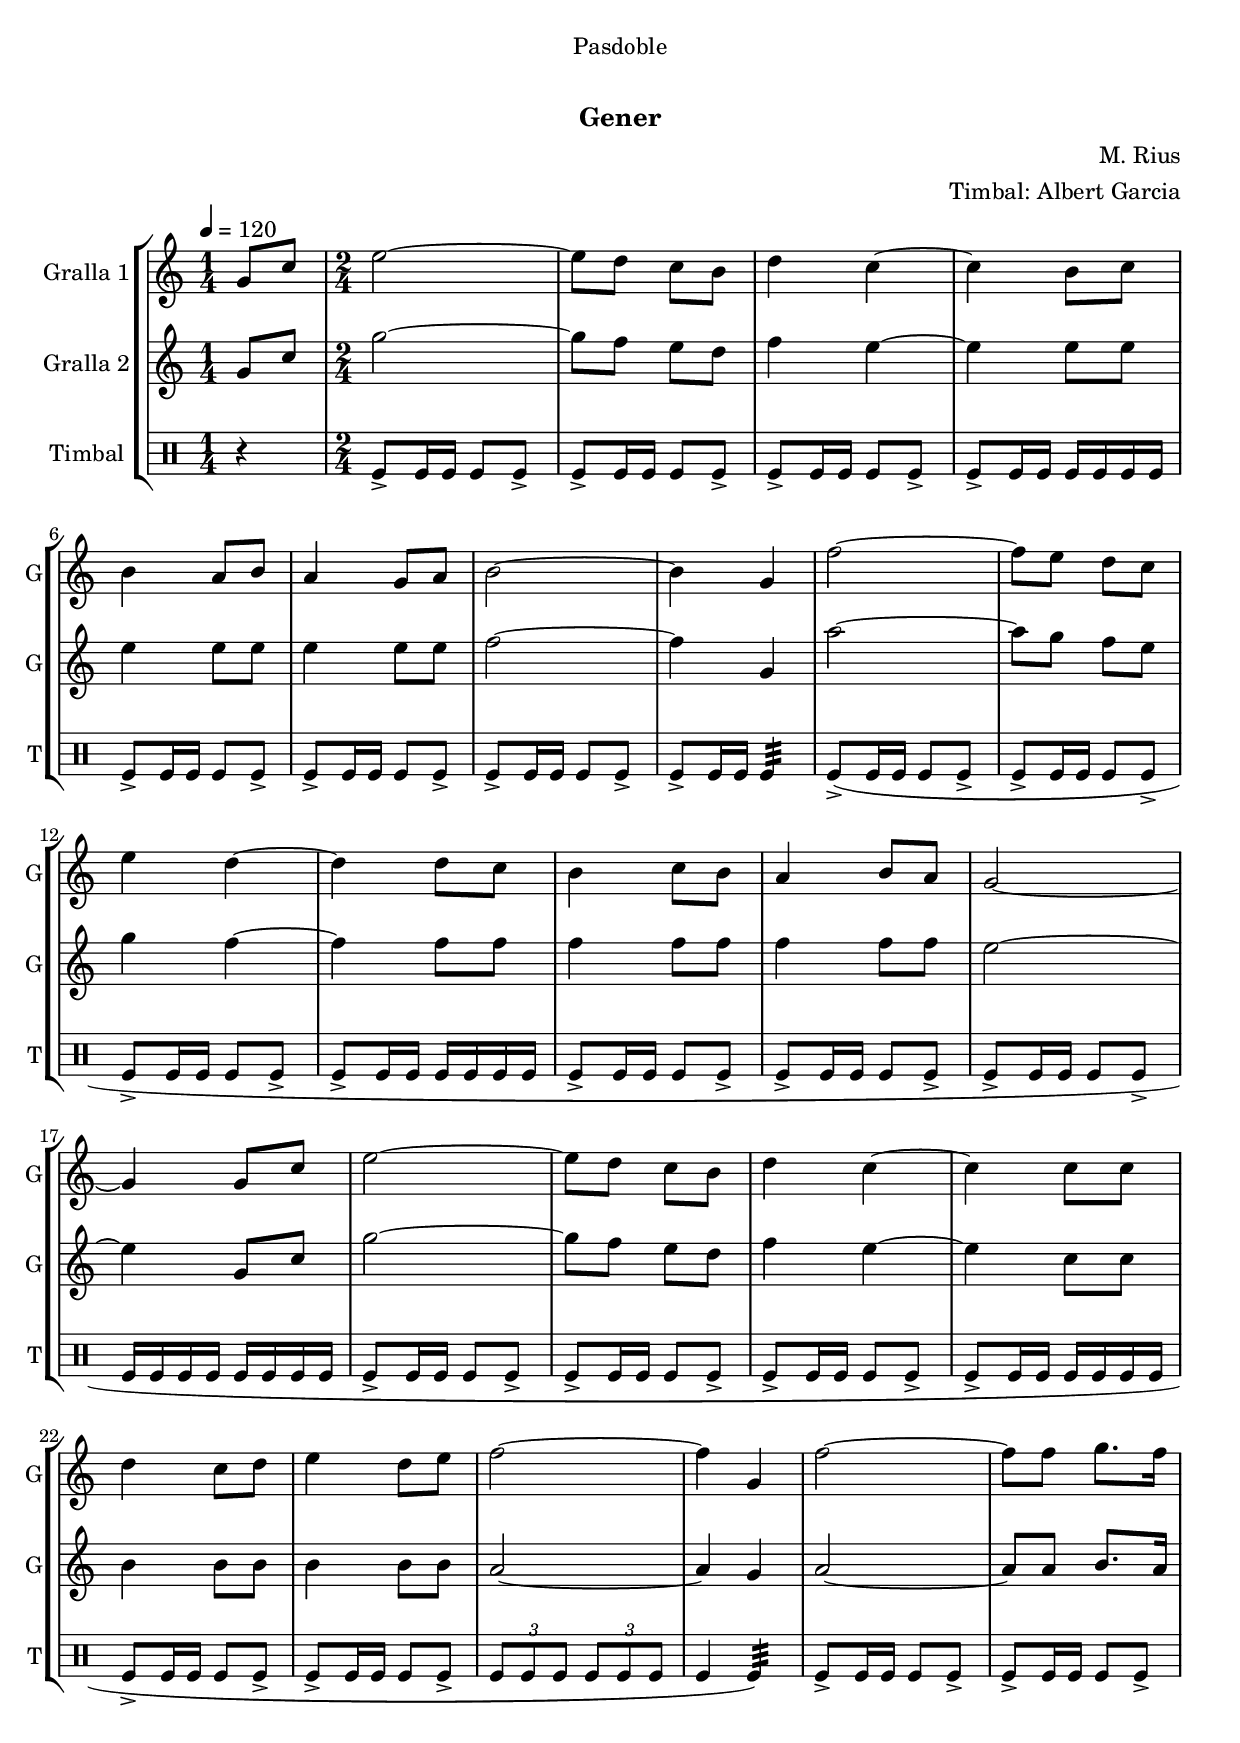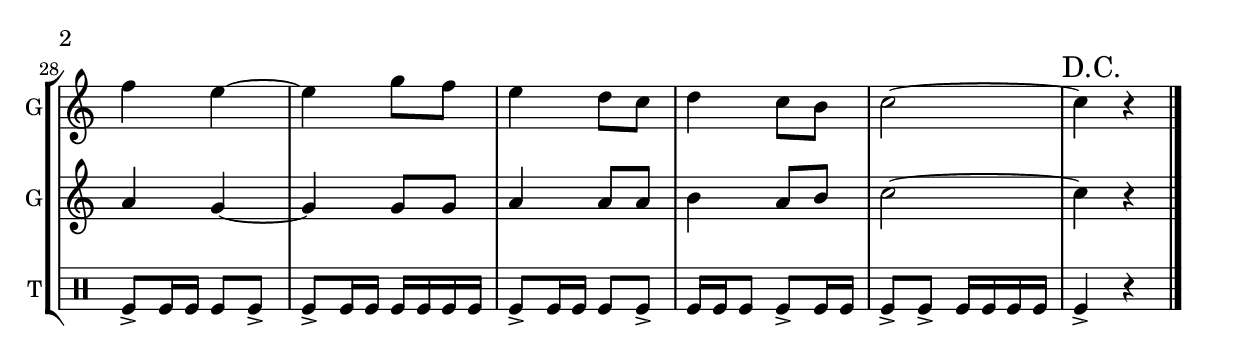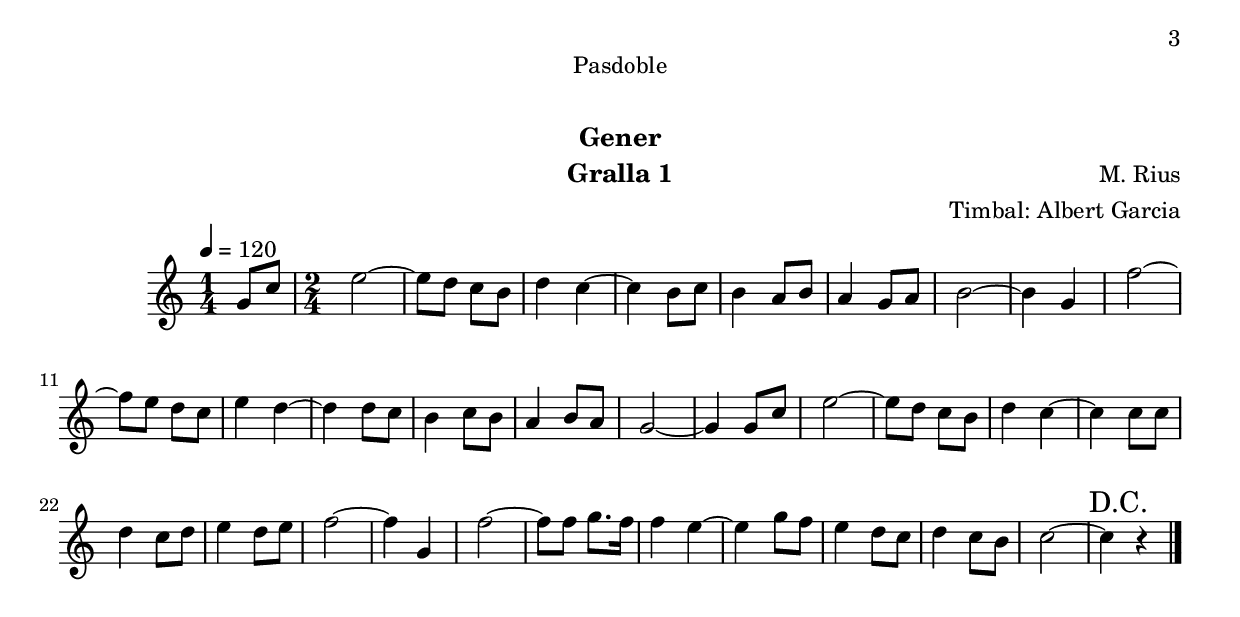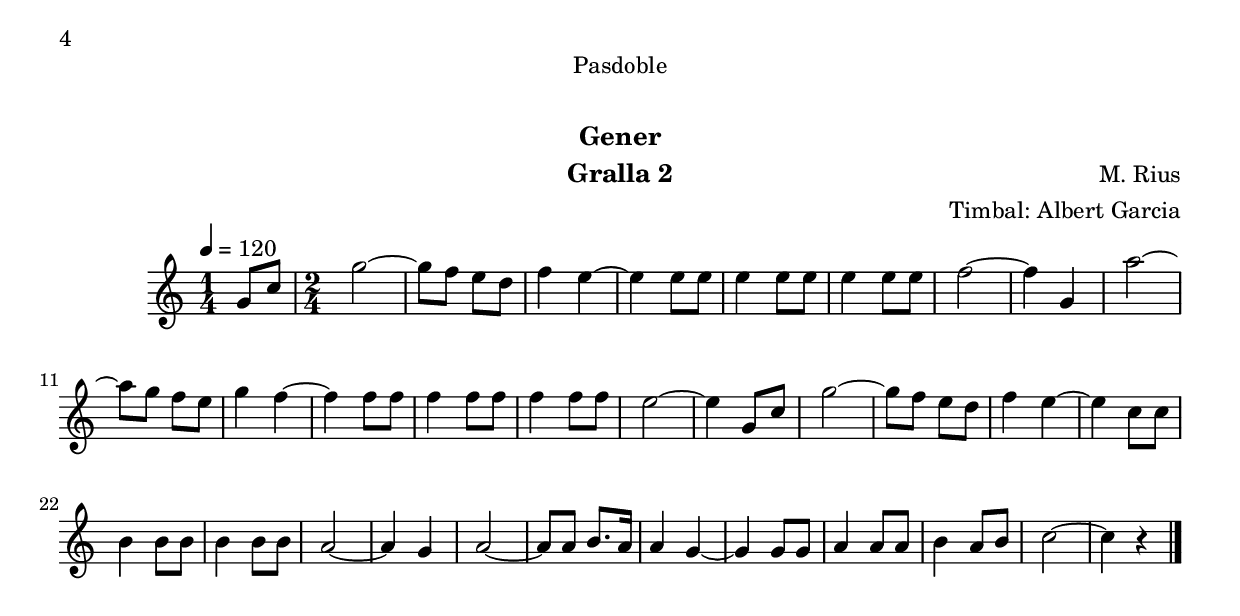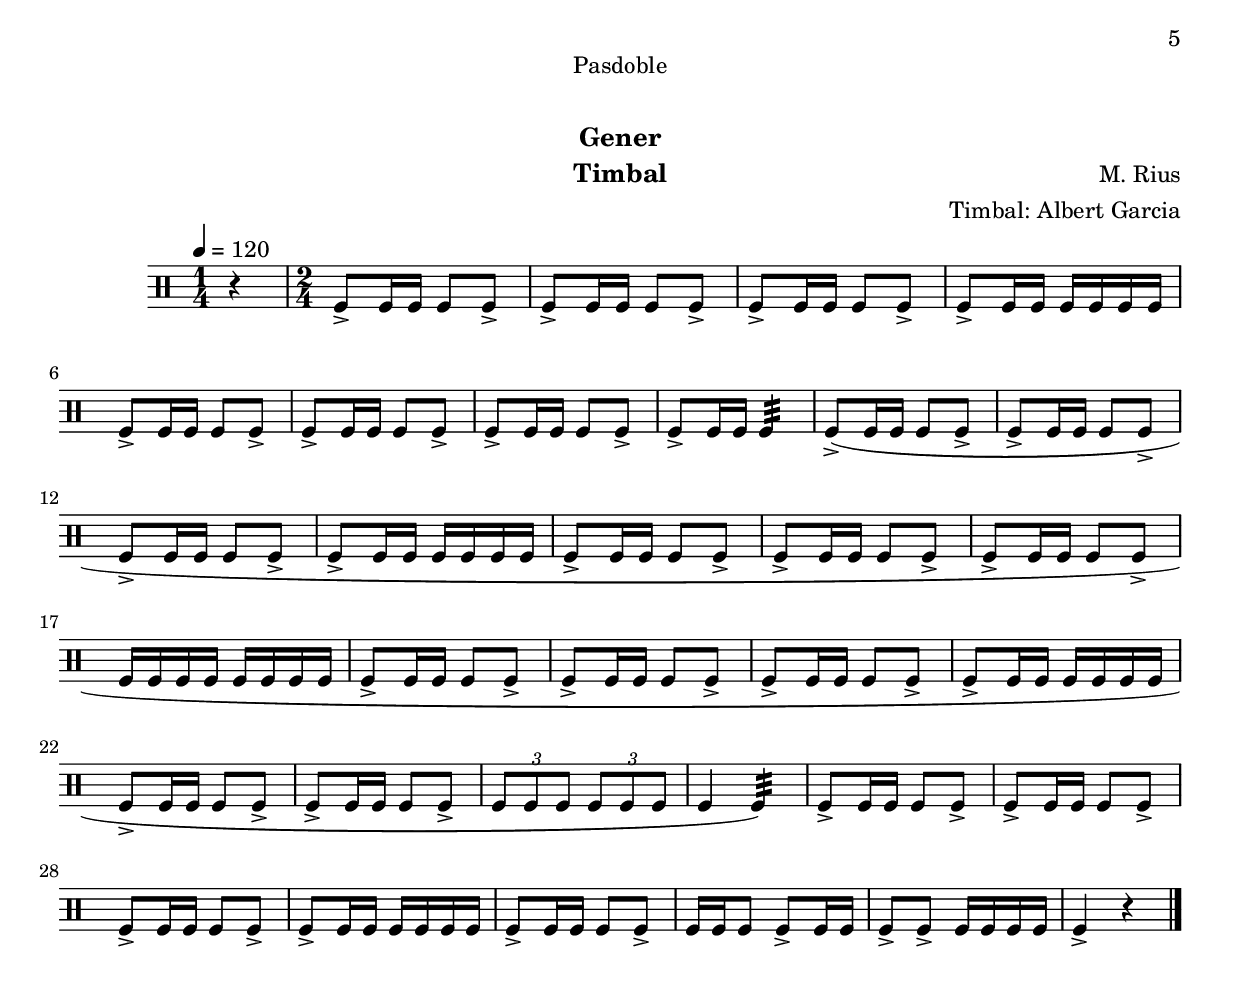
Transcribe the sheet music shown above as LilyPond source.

\version "2.22.1"

\header {
  dedication="Pasdoble"
  title="   "
  subtitle="Gener"
  subsubtitle=""
  poet=""
  meter=""
  piece=""
  composer="M. Rius"
  arranger="Timbal: Albert Garcia"
  opus=""
  instrument=""
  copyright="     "
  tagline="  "
}

liniaroAa =
\relative g'
{
  \tempo 4=120
  \clef treble
  \key c \major
  \time 1/4
  g8 c  |
  \time 2/4   e2 ~  |
  e8 d c b  |
  d4 c ~  |
  %05
  c4 b8 c  |
  b4 a8 b  |
  a4 g8 a  |
  b2 ~  |
  b4 g  |
  %10
  f'2 ~  |
  f8 e d c  |
  e4 d ~  |
  d4 d8 c  |
  b4 c8 b  |
  %15
  a4 b8 a  |
  g2 ~  |
  g4 g8 c  |
  e2 ~  |
  e8 d c b  |
  %20
  d4 c ~  |
  c4 c8 c  |
  d4 c8 d  |
  e4 d8 e  |
  f2 ~  |
  %25
  f4 g,  |
  f'2 ~  |
  f8 f g8. f16  |
  f4 e ~  |
  e4 g8 f  |
  %30
  e4 d8 c  |
  d4 c8 b  |
  c2 ~  |
  \mark "D.C." c4 r4  \bar "|." % kompletite
}

liniaroAb =
\relative g'
{
  \tempo 4=120
  \clef treble
  \key c \major
  \time 1/4
  g8 c  |
  \time 2/4   g'2 ~  |
  g8 f e d  |
  f4 e ~  |
  %05
  e4 e8 e  |
  e4 e8 e  |
  e4 e8 e  |
  f2 ~  |
  f4 g,  |
  %10
  a'2 ~  |
  a8 g f e  |
  g4 f ~  |
  f4 f8 f  |
  f4 f8 f  |
  %15
  f4 f8 f  |
  e2 ~  |
  e4 g,8 c  |
  g'2 ~  |
  g8 f e d  |
  %20
  f4 e ~  |
  e4 c8 c  |
  b4 b8 b  |
  b4 b8 b  |
  a2 ~  |
  %25
  a4 g  |
  a2 ~  |
  a8 a b8. a16  |
  a4 g ~  |
  g4 g8 g  |
  %30
  a4 a8 a  |
  b4 a8 b  |
  c2 ~  |
  c4 r4  \bar "|." % kompletite
}

liniaroAc =
\drummode
{
  \tempo 4=120
  \time 1/4
  r4  |
  \time 2/4   tomfl8-> tomfl16 tomfl tomfl8 tomfl->  |
  tomfl8-> tomfl16 tomfl tomfl8 tomfl->  |
  tomfl8-> tomfl16 tomfl tomfl8 tomfl->  |
  %05
  tomfl8-> tomfl16 tomfl tomfl tomfl tomfl tomfl  |
  tomfl8-> tomfl16 tomfl tomfl8 tomfl->  |
  tomfl8-> tomfl16 tomfl tomfl8 tomfl->  |
  tomfl8-> tomfl16 tomfl tomfl8 tomfl->  |
  tomfl8-> tomfl16 tomfl tomfl4:32   |
  %10
  tomfl8-> ( tomfl16 tomfl tomfl8 tomfl->  |
  tomfl8-> tomfl16 tomfl tomfl8 tomfl->  |
  tomfl8-> tomfl16 tomfl tomfl8 tomfl->  |
  tomfl8-> tomfl16 tomfl tomfl tomfl tomfl tomfl  |
  tomfl8-> tomfl16 tomfl tomfl8 tomfl->  |
  %15
  tomfl8-> tomfl16 tomfl tomfl8 tomfl->  |
  tomfl8-> tomfl16 tomfl tomfl8 tomfl->  |
  tomfl16 tomfl tomfl tomfl tomfl tomfl tomfl tomfl  |
  tomfl8-> tomfl16 tomfl tomfl8 tomfl->  |
  tomfl8-> tomfl16 tomfl tomfl8 tomfl->  |
  %20
  tomfl8-> tomfl16 tomfl tomfl8 tomfl->  |
  tomfl8-> tomfl16 tomfl tomfl tomfl tomfl tomfl  |
  tomfl8-> tomfl16 tomfl tomfl8 tomfl->  |
  tomfl8-> tomfl16 tomfl tomfl8 tomfl->  |
  \times 2/3 { tomfl8 tomfl tomfl } \times 2/3 { tomfl tomfl tomfl }  |
  %25
  tomfl4 tomfl:32 )  |
  tomfl8->  tomfl16 tomfl tomfl8 tomfl->  |
  tomfl8-> tomfl16 tomfl tomfl8 tomfl->  |
  tomfl8-> tomfl16 tomfl tomfl8 tomfl->  |
  tomfl8-> tomfl16 tomfl tomfl tomfl tomfl tomfl  |
  %30
  tomfl8-> tomfl16 tomfl tomfl8 tomfl->  |
  tomfl16 tomfl tomfl8 tomfl-> tomfl16 tomfl  |
  tomfl8-> tomfl-> tomfl16 tomfl tomfl tomfl  |
  tomfl4-> r4  \bar "|." % kompletite
}

\bookpart {
  \score {
    \new StaffGroup {
      \override Score.RehearsalMark #'self-alignment-X = #LEFT
      <<
        \new Staff \with {instrumentName = #"Gralla 1" shortInstrumentName = #"G"} \liniaroAa
        \new Staff \with {instrumentName = #"Gralla 2" shortInstrumentName = #"G"} \liniaroAb
        \new DrumStaff \with {instrumentName = #"Timbal" shortInstrumentName = #"T"} \liniaroAc
      >>
    }
    \layout {}
  }
  \score { \unfoldRepeats
    \new StaffGroup {
      \override Score.RehearsalMark #'self-alignment-X = #LEFT
      <<
        \new Staff \with {instrumentName = #"Gralla 1" shortInstrumentName = #"G"} \liniaroAa
        \new Staff \with {instrumentName = #"Gralla 2" shortInstrumentName = #"G"} \liniaroAb
        \new DrumStaff \with {instrumentName = #"Timbal" shortInstrumentName = #"T"} \liniaroAc
      >>
    }
    \midi {
      \set Staff.midiInstrument = "oboe"
      \set DrumStaff.midiInstrument = "drums"
    }
  }
}

\bookpart {
  \header {instrument="Gralla 1"}
  \score {
    \new StaffGroup {
      \override Score.RehearsalMark #'self-alignment-X = #LEFT
      <<
        \new Staff \liniaroAa
      >>
    }
    \layout {}
  }
  \score { \unfoldRepeats
    \new StaffGroup {
      \override Score.RehearsalMark #'self-alignment-X = #LEFT
      <<
        \new Staff \liniaroAa
      >>
    }
    \midi {
      \set Staff.midiInstrument = "oboe"
      \set DrumStaff.midiInstrument = "drums"
    }
  }
}

\bookpart {
  \header {instrument="Gralla 2"}
  \score {
    \new StaffGroup {
      \override Score.RehearsalMark #'self-alignment-X = #LEFT
      <<
        \new Staff \liniaroAb
      >>
    }
    \layout {}
  }
  \score { \unfoldRepeats
    \new StaffGroup {
      \override Score.RehearsalMark #'self-alignment-X = #LEFT
      <<
        \new Staff \liniaroAb
      >>
    }
    \midi {
      \set Staff.midiInstrument = "oboe"
      \set DrumStaff.midiInstrument = "drums"
    }
  }
}

\bookpart {
  \header {instrument="Timbal"}
  \score {
    \new StaffGroup {
      \override Score.RehearsalMark #'self-alignment-X = #LEFT
      <<
        \new DrumStaff \liniaroAc
      >>
    }
    \layout {}
  }
  \score { \unfoldRepeats
    \new StaffGroup {
      \override Score.RehearsalMark #'self-alignment-X = #LEFT
      <<
        \new DrumStaff \liniaroAc
      >>
    }
    \midi {
      \set Staff.midiInstrument = "oboe"
      \set DrumStaff.midiInstrument = "drums"
    }
  }
}

